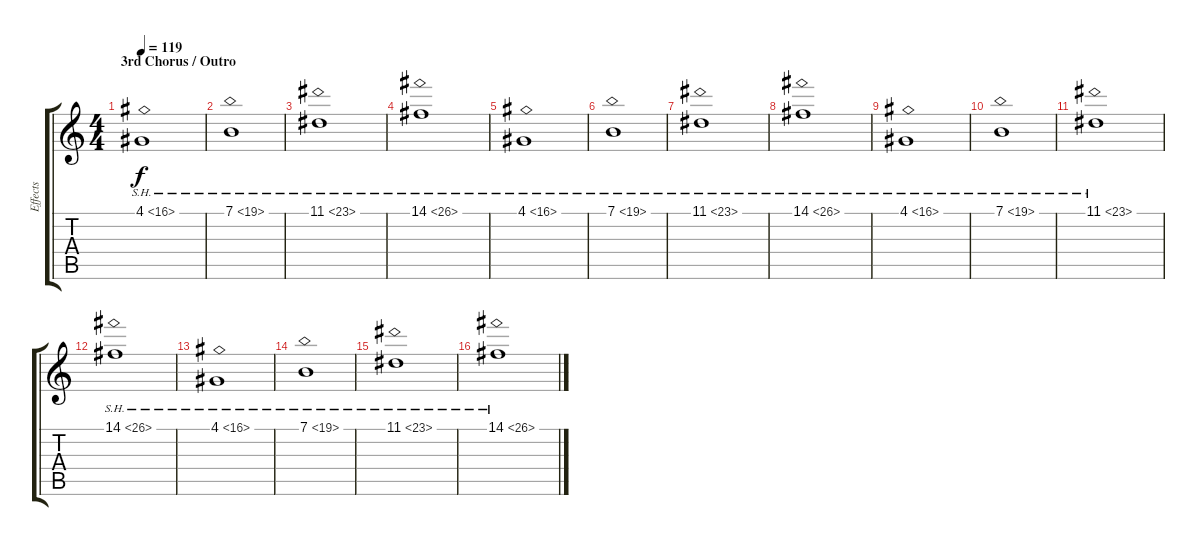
\track ("Effects" "Effects") {instrument lead8bassandlead}
\staff {score tabs}
\tuning (E4 B3 G3 D3 A2 E2) {hide}
\ts (4 4)
\section ("" "3rd Chorus / Outro")
\tempo 119
\clef g2
\ks c
4.1{sh 12}.1{dy f volume 10 balance 8 instrument synthstrings1} |
7.1{sh 12}.1 |
11.1{sh 12}.1 |
14.1{sh 12}.1 |
4.1{sh 12}.1 |
7.1{sh 12}.1 |
11.1{sh 12}.1 |
14.1{sh 12}.1 |
4.1{sh 12}.1 |
7.1{sh 12}.1 |
11.1{sh 12}.1 |
14.1{sh 12}.1 |
4.1{sh 12}.1 |
7.1{sh 12}.1 |
11.1{sh 12}.1 |
14.1{sh 12}.1
